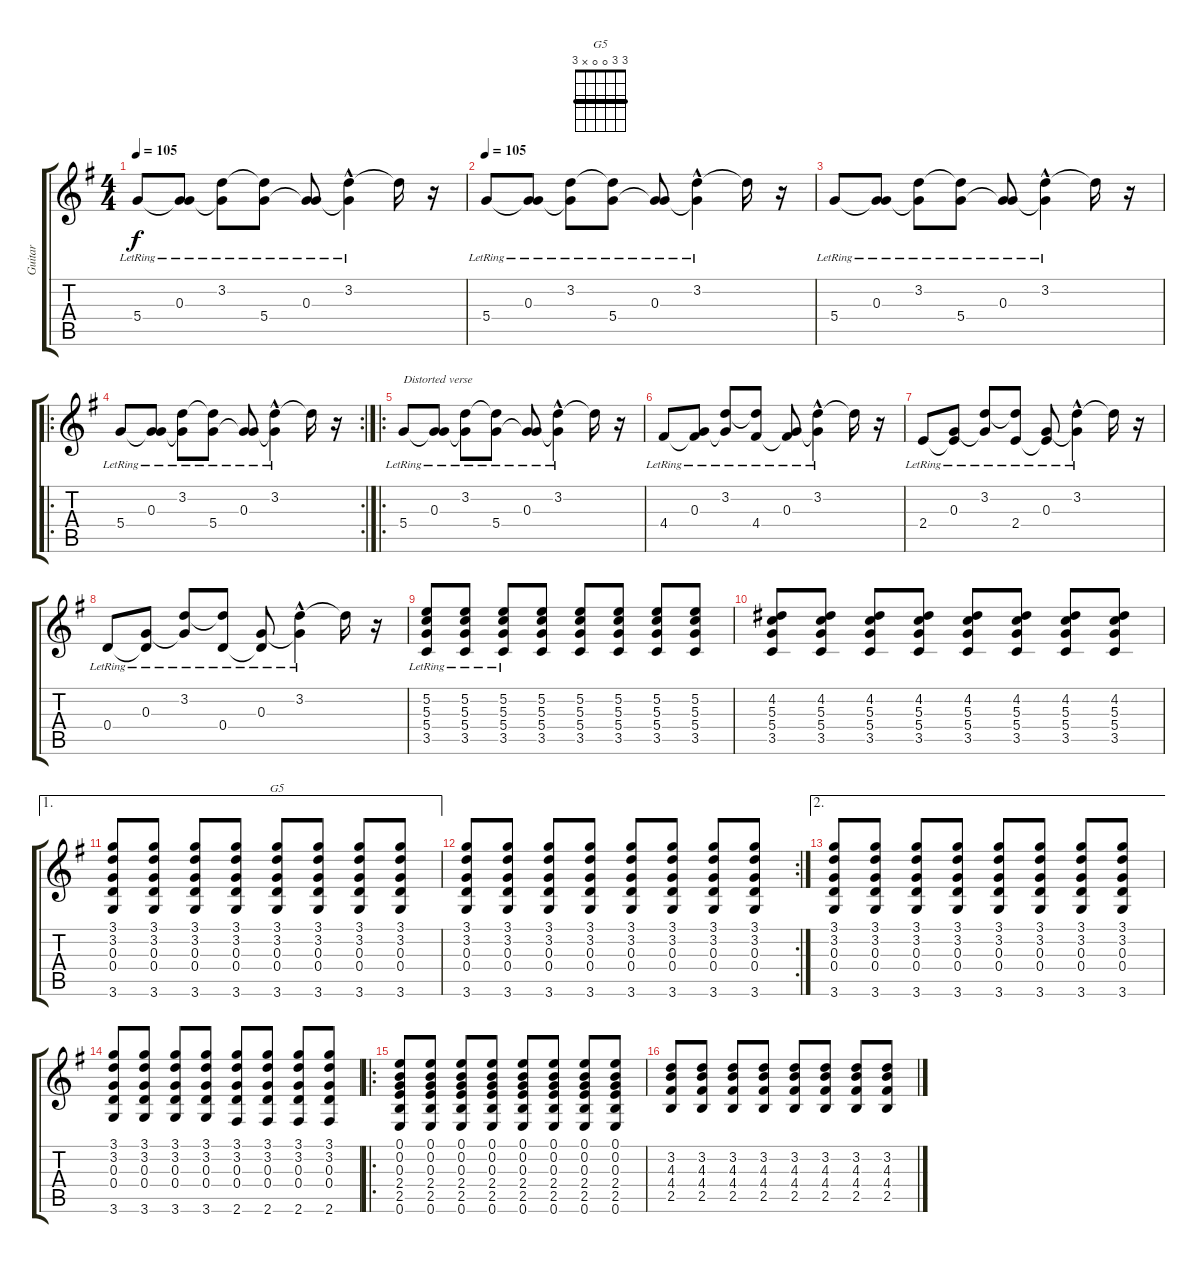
\track ("Guitar" "Guitar") {instrument acousticguitarsteel}
\staff {score tabs}
\tuning (E4 B3 G3 D3 A2 E2) {hide}
\chord ("G5" 3 3 0 0 x 3) {barre 3}
\ts (4 4)
\tempo 105
\clef g2
\ks g
5.4{lr}.8{dy f} (0.3{lr} 5.4{t}).8 (3.2{lr} 0.3{t}).8 (3.2{t} 5.4{lr}).8 (0.3{lr} 5.4{t}).8 (3.2{hac lr} 0.3{t}).4 3.2{t}.16 r.16 |
\tempo 105
5.4{lr}.8 (0.3{lr} 5.4{t}).8 (3.2{lr} 0.3{t}).8 (3.2{t} 5.4{lr}).8 (0.3{lr} 5.4{t}).8 (3.2{hac lr} 0.3{t}).4 3.2{t}.16 r.16 |
5.4{lr}.8 (0.3{lr} 5.4{t}).8 (3.2{lr} 0.3{t}).8 (3.2{t} 5.4{lr}).8 (0.3{lr} 5.4{t}).8 (3.2{hac lr} 0.3{t}).4 3.2{t}.16 r.16 |
\ro
\rc 2
5.4{lr}.8{instrument distortionguitar} (0.3{lr} 5.4{t}).8 (3.2{lr} 0.3{t}).8 (3.2{t} 5.4{lr}).8 (0.3{lr} 5.4{t}).8 (3.2{hac lr} 0.3{t}).4 3.2{t}.16 r.16 |
\ro
5.4{lr}.8{txt "Distorted verse"} (0.3{lr} 5.4{t}).8 (3.2{lr} 0.3{t}).8 (3.2{t} 5.4{lr}).8 (0.3{lr} 5.4{t}).8 (3.2{hac lr} 0.3{t}).4 3.2{t}.16 r.16 |
4.4{lr}.8 (0.3{lr} 4.4{t}).8 (3.2{lr} 0.3{t}).8 (3.2{t} 4.4{lr}).8 (0.3{lr} 4.4{t}).8 (3.2{hac lr} 0.3{t}).4 3.2{t}.16 r.16 |
2.4{lr}.8 (0.3{lr} 2.4{t}).8 (3.2{lr} 0.3{t}).8 (3.2{t} 2.4{lr}).8 (0.3{lr} 2.4{t}).8 (3.2{hac lr} 0.3{t}).4 3.2{t}.16 r.16 |
0.4{lr}.8 (0.3{lr} 0.4{t}).8 (3.2{lr} 0.3{t}).8 (3.2{t} 0.4{lr}).8 (0.3{lr} 0.4{t}).8 (3.2{hac lr} 0.3{t}).4 3.2{t}.16 r.16 |
(5.2{lr} 5.3{lr} 5.4{lr} 3.5{lr}).8 (5.2{lr} 5.3{lr} 5.4{lr} 3.5{lr}).8 (5.2{lr} 5.3{lr} 5.4{lr} 3.5{lr}).8 (5.2 5.3 5.4 3.5).8 (5.2 5.3 5.4 3.5).8 (5.2 5.3 5.4 3.5).8 (5.2 5.3 5.4 3.5).8 (5.2 5.3 5.4 3.5).8 |
(4.2 5.3 5.4 3.5).8 (4.2 5.3 5.4 3.5).8 (4.2 5.3 5.4 3.5).8 (4.2 5.3 5.4 3.5).8 (4.2 5.3 5.4 3.5).8 (4.2 5.3 5.4 3.5).8 (4.2 5.3 5.4 3.5).8 (4.2 5.3 5.4 3.5).8 |
\ae 1
(3.1 3.2 0.3 0.4 3.6).8 (3.1 3.2 0.3 0.4 3.6).8 (3.1 3.2 0.3 0.4 3.6).8 (3.1 3.2 0.3 0.4 3.6).8 (3.1 3.2 0.3 0.4 3.6).8{ch "G5"} (3.1 3.2 0.3 0.4 3.6).8 (3.1 3.2 0.3 0.4 3.6).8 (3.1 3.2 0.3 0.4 3.6).8 |
\rc 2
(3.1 3.2 0.3 0.4 3.6).8 (3.1 3.2 0.3 0.4 3.6).8 (3.1 3.2 0.3 0.4 3.6).8 (3.1 3.2 0.3 0.4 3.6).8 (3.1 3.2 0.3 0.4 3.6).8 (3.1 3.2 0.3 0.4 3.6).8 (3.1 3.2 0.3 0.4 3.6).8 (3.1 3.2 0.3 0.4 3.6).8 |
\ae 2
(3.1 3.2 0.3 0.4 3.6).8 (3.1 3.2 0.3 0.4 3.6).8 (3.1 3.2 0.3 0.4 3.6).8 (3.1 3.2 0.3 0.4 3.6).8 (3.1 3.2 0.3 0.4 3.6).8 (3.1 3.2 0.3 0.4 3.6).8 (3.1 3.2 0.3 0.4 3.6).8 (3.1 3.2 0.3 0.4 3.6).8 |
(3.1 3.2 0.3 0.4 3.6).8 (3.1 3.2 0.3 0.4 3.6).8 (3.1 3.2 0.3 0.4 3.6).8 (3.1 3.2 0.3 0.4 3.6).8 (3.1 3.2 0.3 0.4 2.6).8 (3.1 3.2 0.3 0.4 2.6).8 (3.1 3.2 0.3 0.4 2.6).8 (3.1 3.2 0.3 0.4 2.6).8 |
\ro
(0.1 0.2 0.3 2.4 2.5 0.6).8 (0.1 0.2 0.3 2.4 2.5 0.6).8 (0.1 0.2 0.3 2.4 2.5 0.6).8 (0.1 0.2 0.3 2.4 2.5 0.6).8 (0.1 0.2 0.3 2.4 2.5 0.6).8 (0.1 0.2 0.3 2.4 2.5 0.6).8 (0.1 0.2 0.3 2.4 2.5 0.6).8 (0.1 0.2 0.3 2.4 2.5 0.6).8 |
(3.2 4.3 4.4 2.5).8 (3.2 4.3 4.4 2.5).8 (3.2 4.3 4.4 2.5).8 (3.2 4.3 4.4 2.5).8 (3.2 4.3 4.4 2.5).8 (3.2 4.3 4.4 2.5).8 (3.2 4.3 4.4 2.5).8 (3.2 4.3 4.4 2.5).8
